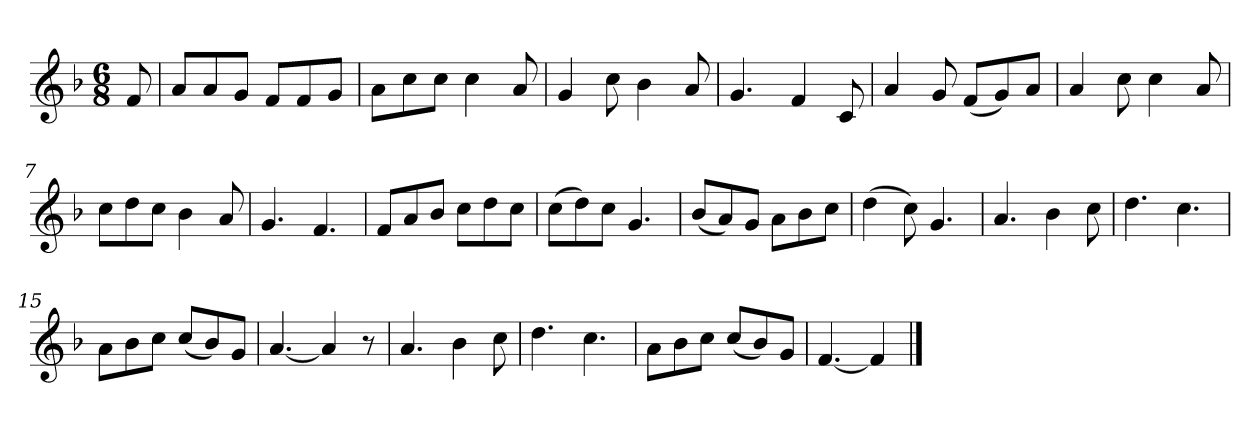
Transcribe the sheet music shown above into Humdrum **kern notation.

**kern
*part1
*staff1
*k[b-]
*M6/8
*MM120
=
8f
=1
8aL
8a
8gJ
8fL
8f
8gJ
=2
8aL
8cc
8ccJ
4cc
8a
=3
4g
8cc
4b-
8a
=4
4.g
4f
8c
=5
4a
8g
(8fL
8g)
8aJ
=6
4a
8cc
4cc
8a
=7
8ccL
8dd
8ccJ
4b-
8a
=8
4.g
4.f
=9
8fL
8a
8b-J
8ccL
8dd
8ccJ
=10
(8ccL
8dd)
8ccJ
4.g
=11
(8b-L
8a)
8gJ
8aL
8b-
8ccJ
=12
(4dd
8cc)
4.g
=13
4.a
4b-
8cc
=14
4.dd
4.cc
=15
8aL
8b-
8ccJ
(8ccL
8b-)
8gJ
=16
[4.a
4a]
8r
=17
4.a
4b-
8cc
=18
4.dd
4.cc
=19
8aL
8b-
8ccJ
(8ccL
8b-)
8gJ
=20
[4.f
4f]
==
*-
